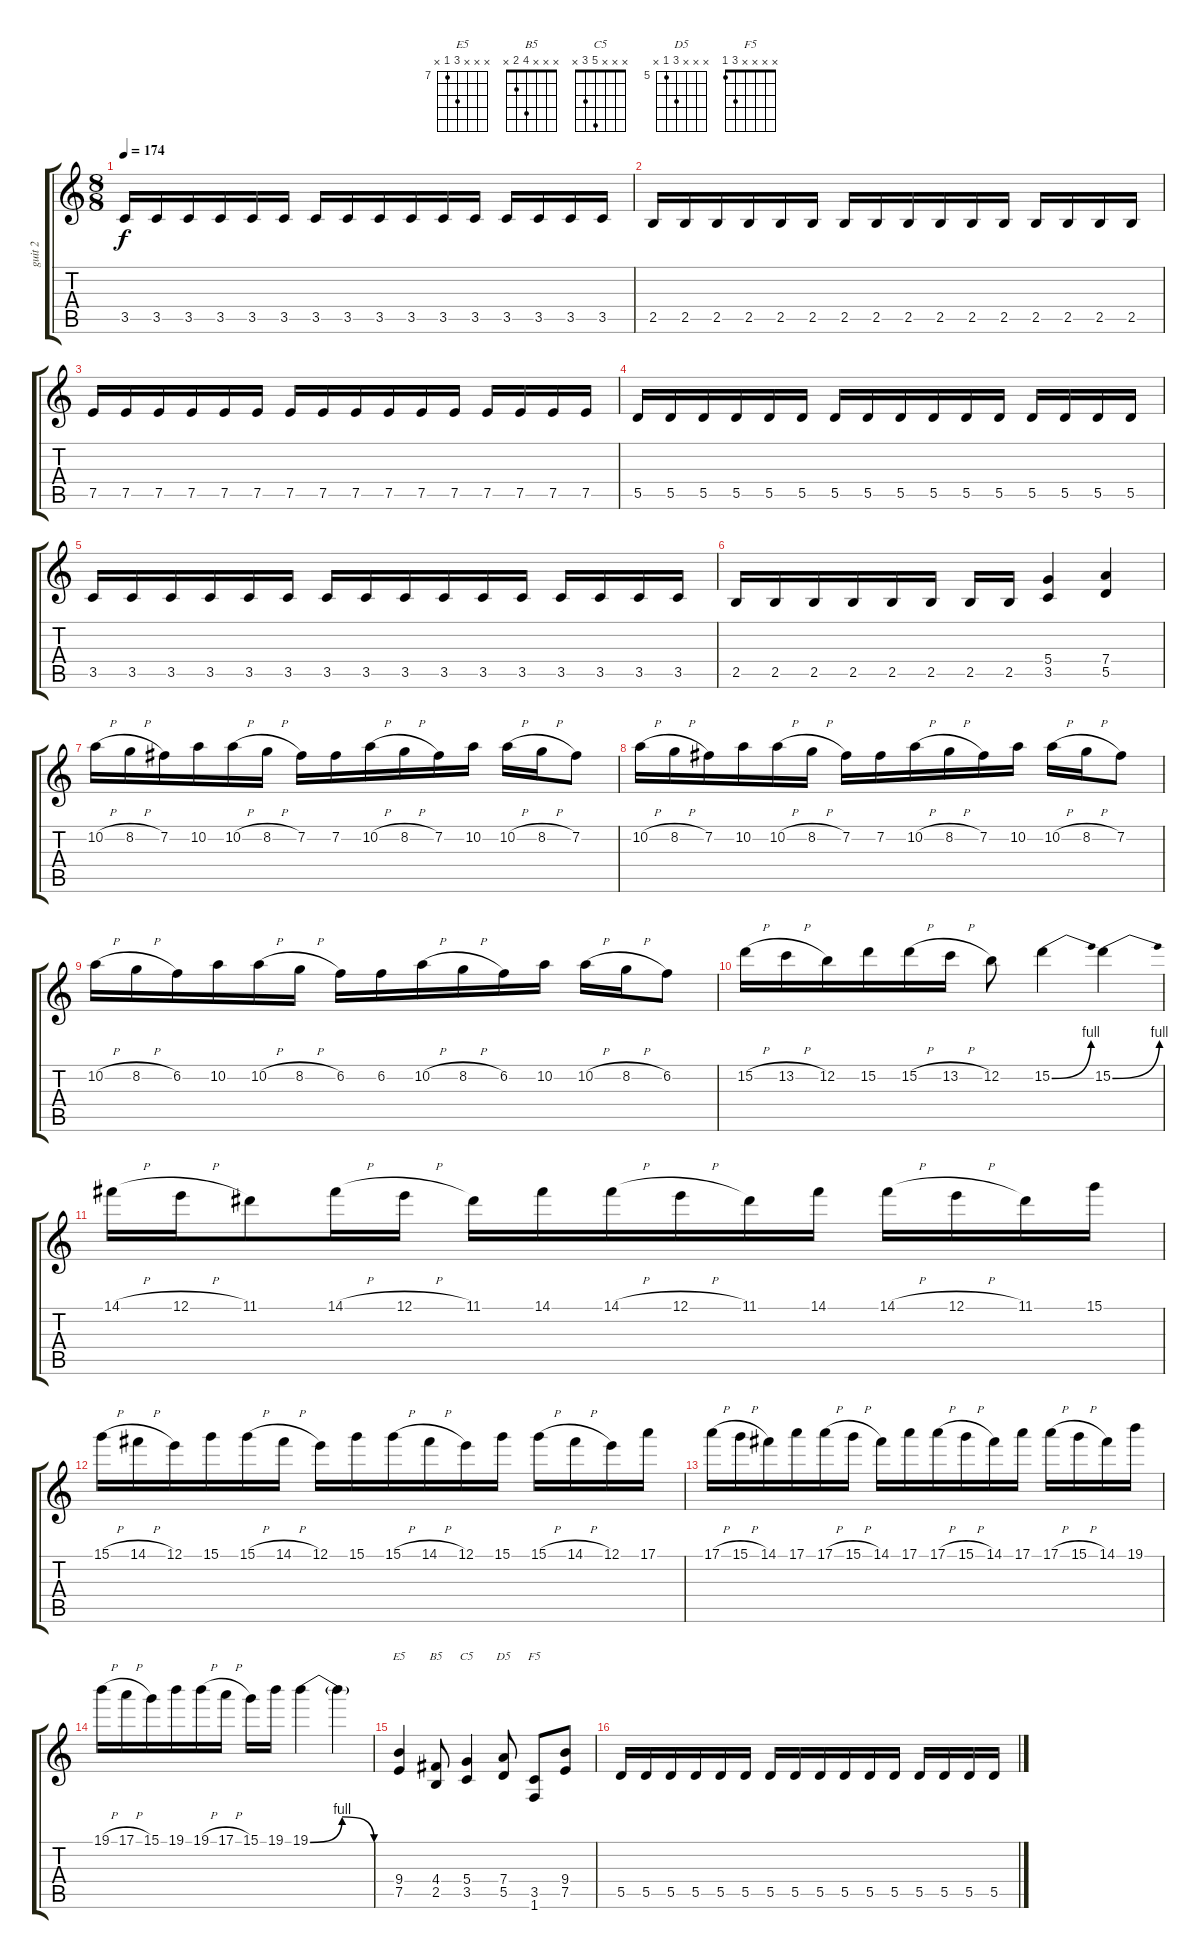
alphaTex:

\track ("guit 2" "guit 2") {instrument distortionguitar}
\staff {score tabs}
\tuning (E4 B3 G3 D3 A2 E2) {hide}
\chord ("E5" x x x 9 7 x) {firstfret 7}
\chord ("B5" x x x 4 2 x)
\chord ("C5" x x x 5 3 x)
\chord ("D5" x x x 7 5 x) {firstfret 5}
\chord ("F5" x x x x 3 1)
\ts (8 8)
\tempo 174
\clef g2
\ks c
3.5.16{dy f} 3.5.16 3.5.16 3.5.16 3.5.16 3.5.16 3.5.16 3.5.16 3.5.16 3.5.16 3.5.16 3.5.16 3.5.16 3.5.16 3.5.16 3.5.16 |
2.5.16 2.5.16 2.5.16 2.5.16 2.5.16 2.5.16 2.5.16 2.5.16 2.5.16 2.5.16 2.5.16 2.5.16 2.5.16 2.5.16 2.5.16 2.5.16 |
7.5.16 7.5.16 7.5.16 7.5.16 7.5.16 7.5.16 7.5.16 7.5.16 7.5.16 7.5.16 7.5.16 7.5.16 7.5.16 7.5.16 7.5.16 7.5.16 |
5.5.16 5.5.16 5.5.16 5.5.16 5.5.16 5.5.16 5.5.16 5.5.16 5.5.16 5.5.16 5.5.16 5.5.16 5.5.16 5.5.16 5.5.16 5.5.16 |
3.5.16 3.5.16 3.5.16 3.5.16 3.5.16 3.5.16 3.5.16 3.5.16 3.5.16 3.5.16 3.5.16 3.5.16 3.5.16 3.5.16 3.5.16 3.5.16 |
2.5.16 2.5.16 2.5.16 2.5.16 2.5.16 2.5.16 2.5.16 2.5.16 (5.4 3.5).4 (7.4 5.5).4 |
10.2{h}.16 8.2{h}.16 7.2.16 10.2.16 10.2{h}.16 8.2{h}.16 7.2.16 7.2.16 10.2{h}.16 8.2{h}.16 7.2.16 10.2.16 10.2{h}.16 8.2{h}.16 7.2.8 |
10.2{h}.16 8.2{h}.16 7.2.16 10.2.16 10.2{h}.16 8.2{h}.16 7.2.16 7.2.16 10.2{h}.16 8.2{h}.16 7.2.16 10.2.16 10.2{h}.16 8.2{h}.16 7.2.8 |
10.2{h}.16 8.2{h}.16 6.2.16 10.2.16 10.2{h}.16 8.2{h}.16 6.2.16 6.2.16 10.2{h}.16 8.2{h}.16 6.2.16 10.2.16 10.2{h}.16 8.2{h}.16 6.2.8 |
15.2{h}.16 13.2{h}.16 12.2.16 15.2.16 15.2{h}.16 13.2{h}.16 12.2.8 15.2{be (bend 0 0 60 4)}.4 15.2{be (bend 0 0 60 4)}.4 |
14.1{h}.16 12.1{h}.16 11.1.8 14.1{h}.16 12.1{h}.16 11.1.16 14.1.16 14.1{h}.16 12.1{h}.16 11.1.16 14.1.16 14.1{h}.16 12.1{h}.16 11.1.16 15.1.16 |
15.1{h}.16 14.1{h}.16 12.1.16 15.1.16 15.1{h}.16 14.1{h}.16 12.1.16 15.1.16 15.1{h}.16 14.1{h}.16 12.1.16 15.1.16 15.1{h}.16 14.1{h}.16 12.1.16 17.1.16 |
17.1{h}.16 15.1{h}.16 14.1.16 17.1.16 17.1{h}.16 15.1{h}.16 14.1.16 17.1.16 17.1{h}.16 15.1{h}.16 14.1.16 17.1.16 17.1{h}.16 15.1{h}.16 14.1.16 19.1.16 |
19.1{h}.16 17.1{h}.16 15.1.16 19.1.16 19.1{h}.16 17.1{h}.16 15.1.16 19.1.16 19.1{be (bendrelease 0 0 15 4 30 4 60 0)}.4 19.1{t}.4 |
(9.4 7.5).4{ch "E5"} (4.4 2.5).8{ch "B5"} (5.4 3.5).4{ch "C5"} (7.4 5.5).8{ch "D5"} (3.5 1.6).8{ch "F5"} (9.4 7.5).8 |
5.5.16 5.5.16 5.5.16 5.5.16 5.5.16 5.5.16 5.5.16 5.5.16 5.5.16 5.5.16 5.5.16 5.5.16 5.5.16 5.5.16 5.5.16 5.5.16
